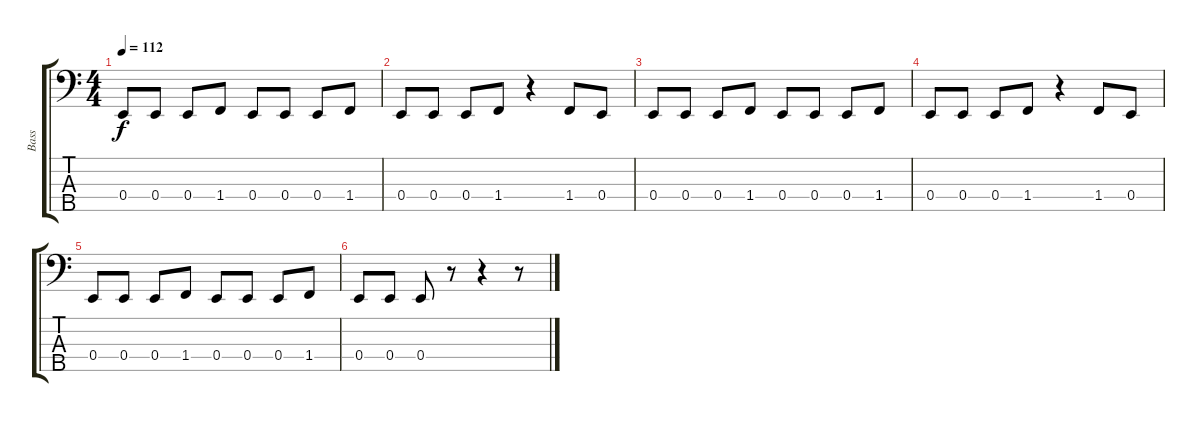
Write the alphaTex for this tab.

\track ("Bass" "Bass") {instrument electricbassfinger}
\staff {score tabs}
\tuning (G2 D2 A1 E1 B0) {hide}
\ts (4 4)
\tempo 112
\clef f4
\ks c
0.4.8{dy f} 0.4.8 0.4.8 1.4.8 0.4.8 0.4.8 0.4.8 1.4.8 |
0.4.8 0.4.8 0.4.8 1.4.8 r.4 1.4.8 0.4.8 |
0.4.8 0.4.8 0.4.8 1.4.8 0.4.8 0.4.8 0.4.8 1.4.8 |
0.4.8 0.4.8 0.4.8 1.4.8 r.4 1.4.8 0.4.8 |
0.4.8 0.4.8 0.4.8 1.4.8 0.4.8 0.4.8 0.4.8 1.4.8 |
0.4.8 0.4.8 0.4.8 r.8 r.4 r.8
